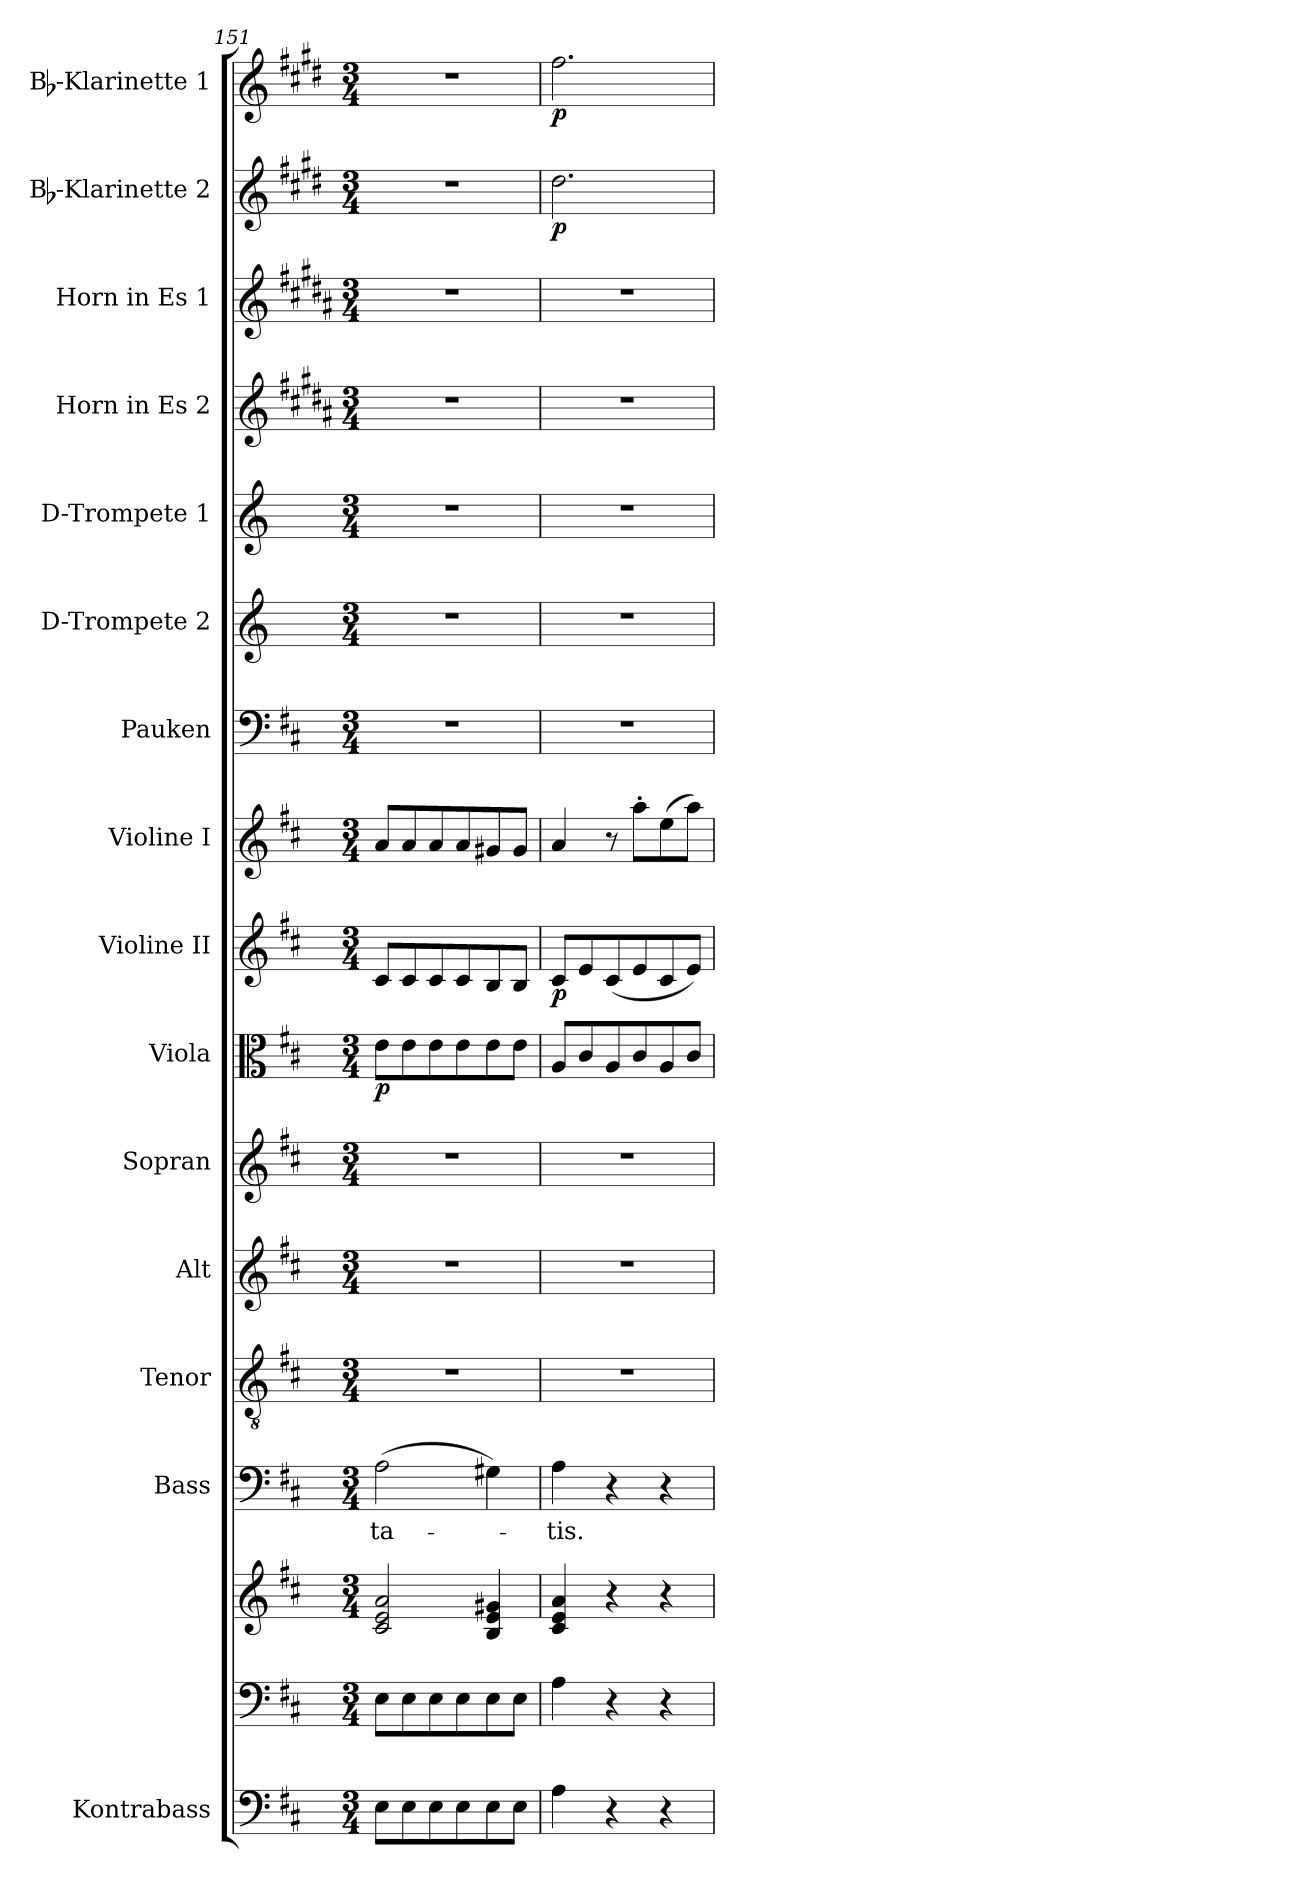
**kern	**kern	**kern	**kern	**text	**kern	**kern	**kern	**kern	**dynam	**kern	**dynam	**kern	**kern	**kern	**kern	**kern	**kern	**kern	**dynam	**kern	**dynam
*part16	*part15	*part15	*part14	*part14	*part13	*part12	*part11	*part10	*part10	*part9	*part9	*part8	*part7	*part6	*part5	*part4	*part3	*part2	*part2	*part1	*part1
*staff17	*staff16	*staff15	*staff14	*staff14	*staff13	*staff12	*staff11	*staff10	*staff10	*staff9	*staff9	*staff8	*staff7	*staff6	*staff5	*staff4	*staff3	*staff2	*staff2	*staff1	*staff1
*I"Kontrabass	*	*	*I"Bass	*	*I"Tenor	*I"Alt	*I"Sopran	*I"Viola	*	*I"Violine II	*	*I"Violine I	*I"Pauken	*I"D-Trompete 2	*I"D-Trompete 1	*I"Horn in Es 2	*I"Horn in Es 1	*I"Bb-Klarinette 2	*	*I"Bb-Klarinette 1	*
*I'Kb.	*	*	*I'B.	*	*I'T.	*I'A.	*I'S.	*I'Vla.	*	*I'Vl. II	*	*I'Vl. I	*I'Pk.	*I'D Trp. 2	*I'D Trp. 1	*	*	*I'Bb Kl. 2	*	*I'Bb Kl. 1	*
!!LO:PB:g=z
*clefF4	*clefF4	*clefG2	*clefF4	*	*clefGv2	*clefG2	*clefG2	*clefC3	*	*clefG2	*	*clefG2	*clefF4	*clefG2	*clefG2	*clefG2	*clefG2	*clefG2	*	*clefG2	*
*ITrd7c12	*	*	*	*	*	*	*	*	*	*	*	*	*	*ITrd-1c-2	*ITrd-1c-2	*ITrd5c9	*ITrd5c9	*ITrd1c2	*	*ITrd1c2	*
*k[f#c#]	*k[f#c#]	*k[f#c#]	*k[f#c#]	*	*k[f#c#]	*k[f#c#]	*k[f#c#]	*k[f#c#]	*	*k[f#c#]	*	*k[f#c#]	*k[f#c#]	*k[f#c#]	*k[f#c#]	*k[f#c#]	*k[f#c#]	*k[f#c#]	*	*k[f#c#]	*
*D:	*D:	*D:	*D:	*	*D:	*D:	*D:	*D:	*	*D:	*	*D:	*D:	*D:	*D:	*D:	*D:	*D:	*	*D:	*
*M3/4	*M3/4	*M3/4	*M3/4	*	*M3/4	*M3/4	*M3/4	*M3/4	*	*M3/4	*	*M3/4	*M3/4	*M3/4	*M3/4	*M3/4	*M3/4	*M3/4	*	*M3/4	*
=151	=151	=151	=151	=151	=151	=151	=151	=151	=151	=151	=151	=151	=151	=151	=151	=151	=151	=151	=151	=151	=151
!	!	!	!	!LO:LY:b	!	!	!	!	!LO:DY:b	!	!	!	!	!	!	!	!	!	!	!	!
8EE\L	8E\L	2c#/ 2e/ 2a/	(>2A\	ta-	2.r	2.r	2.r	8e\L	p	8c#/L	.	8a/L	2.r	2.r	2.r	2.r	2.r	2.r	.	2.r	.
8EE\	8E\	.	.	.	.	.	.	8e\	.	8c#/	.	8a/	.	.	.	.	.	.	.	.	.
8EE\	8E\	.	.	.	.	.	.	8e\	.	8c#/	.	8a/	.	.	.	.	.	.	.	.	.
8EE\	8E\	.	.	.	.	.	.	8e\	.	8c#/	.	8a/	.	.	.	.	.	.	.	.	.
8EE\	8E\	4B/ 4e/ 4g#X/	4G#X\)	.	.	.	.	8e\	.	8B/	.	8g#X/	.	.	.	.	.	.	.	.	.
8EE\J	8E\J	.	.	.	.	.	.	8e\J	.	8B/J	.	8g#/J	.	.	.	.	.	.	.	.	.
=152	=152	=152	=152	=152	=152	=152	=152	=152	=152	=152	=152	=152	=152	=152	=152	=152	=152	=152	=152	=152	=152
!	!	!	!	!LO:LY:b	!	!	!	!	!	!	!LO:DY:b	!	!	!	!	!	!	!	!LO:DY:b	!	!LO:DY:b
4AA\	4A\	4c#/ 4e/ 4a/	4A\	-tis.	2.r	2.r	2.r	8A/L	.	8c#/L	p	4a/	2.r	2.r	2.r	2.r	2.r	2.cc#\	p	2.ee\	p
.	.	.	.	.	.	.	.	8c#/	.	8e/	.	.	.	.	.	.	.	.	.	.	.
4r	4r	4r	4r	.	.	.	.	8A/	.	(<8c#/	.	8r	.	.	.	.	.	.	.	.	.
.	.	.	.	.	.	.	.	8c#/	.	8e/	.	8aa'>\L	.	.	.	.	.	.	.	.	.
4r	4r	4r	4r	.	.	.	.	8A/	.	8c#/	.	(>8ee\	.	.	.	.	.	.	.	.	.
.	.	.	.	.	.	.	.	8c#/J	.	8e/J)	.	8aa\J)	.	.	.	.	.	.	.	.	.
=	=	=	=	=	=	=	=	=	=	=	=	=	=	=	=	=	=	=	=	=	=
*-	*-	*-	*-	*-	*-	*-	*-	*-	*-	*-	*-	*-	*-	*-	*-	*-	*-	*-	*-	*-	*-
